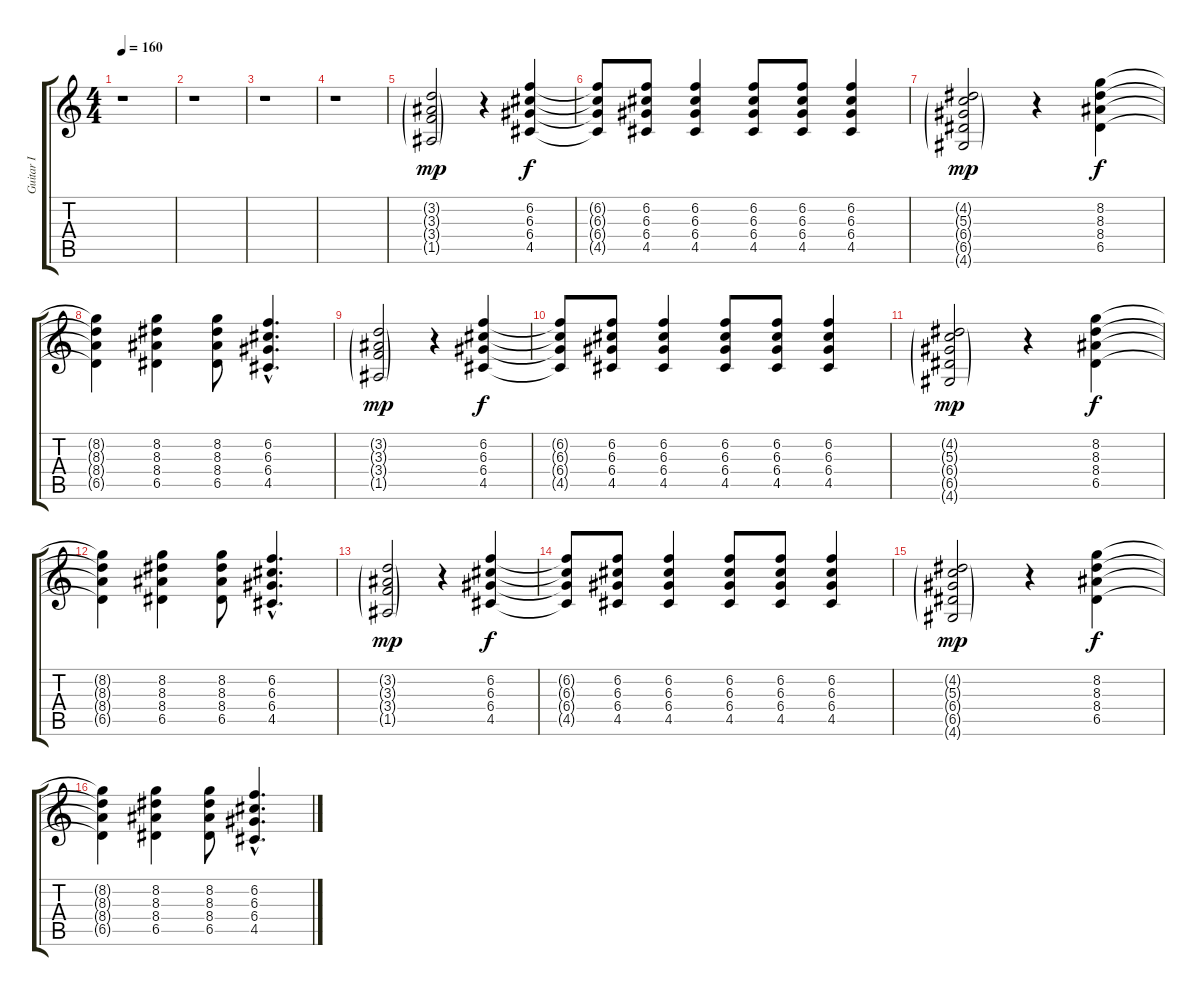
\track ("Guitar I" "Guitar I") {instrument distortionguitar}
\staff {score tabs}
\tuning (E4 B3 G3 D3 A2 E2) {hide}
\ts (4 4)
\tempo 160
\clef g2
\ks c
r.1{dy f} |
r.1 |
r.1 |
r.1 |
(3.2{g} 3.3{g} 3.4{g} 1.5{g}).2{dy mp} r.4 (6.2 6.3 6.4 4.5).4{dy f} |
(6.2{t} 6.3{t} 6.4{t} 4.5{t}).8 (6.2 6.3 6.4 4.5).8 (6.2 6.3 6.4 4.5).4 (6.2 6.3 6.4 4.5).8 (6.2 6.3 6.4 4.5).8 (6.2 6.3 6.4 4.5).4 |
(4.2{g} 5.3{g} 6.4{g} 6.5{g} 4.6{g}).2{dy mp} r.4 (8.2 8.3 8.4 6.5).4{dy f} |
(8.2{t} 8.3{t} 8.4{t} 6.5{t}).4 (8.2 8.3 8.4 6.5).4 (8.2 8.3 8.4 6.5).8 (6.2{hac} 6.3{hac} 6.4{hac} 4.5{hac}).4{d} |
(3.2{g} 3.3{g} 3.4{g} 1.5{g}).2{dy mp} r.4 (6.2 6.3 6.4 4.5).4{dy f} |
(6.2{t} 6.3{t} 6.4{t} 4.5{t}).8 (6.2 6.3 6.4 4.5).8 (6.2 6.3 6.4 4.5).4 (6.2 6.3 6.4 4.5).8 (6.2 6.3 6.4 4.5).8 (6.2 6.3 6.4 4.5).4 |
(4.2{g} 5.3{g} 6.4{g} 6.5{g} 4.6{g}).2{dy mp} r.4 (8.2 8.3 8.4 6.5).4{dy f} |
(8.2{t} 8.3{t} 8.4{t} 6.5{t}).4 (8.2 8.3 8.4 6.5).4 (8.2 8.3 8.4 6.5).8 (6.2{hac} 6.3{hac} 6.4{hac} 4.5{hac}).4{d} |
(3.2{g} 3.3{g} 3.4{g} 1.5{g}).2{dy mp} r.4 (6.2 6.3 6.4 4.5).4{dy f} |
(6.2{t} 6.3{t} 6.4{t} 4.5{t}).8 (6.2 6.3 6.4 4.5).8 (6.2 6.3 6.4 4.5).4 (6.2 6.3 6.4 4.5).8 (6.2 6.3 6.4 4.5).8 (6.2 6.3 6.4 4.5).4 |
(4.2{g} 5.3{g} 6.4{g} 6.5{g} 4.6{g}).2{dy mp} r.4 (8.2 8.3 8.4 6.5).4{dy f} |
(8.2{t} 8.3{t} 8.4{t} 6.5{t}).4 (8.2 8.3 8.4 6.5).4 (8.2 8.3 8.4 6.5).8 (6.2{hac} 6.3{hac} 6.4{hac} 4.5{hac}).4{d}
